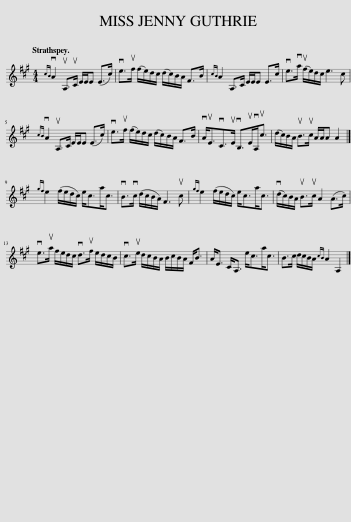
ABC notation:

X:1
L:1/8
Q:1/4=120
M:4/4
I:linebreak $
K:A
V:1 treble
V:1
{cB} vA2 uA,>uC E/E/E (E>c) | ve>uf (f/e/)d/c/ (d/c/)B/A/ F>B |{cB} A2 A,>C E/E/E E>c | ve>va (uf/e/)d/c/ e3 c |${cB} vA2 uA,>C E/E/E (E>c) | %5
 ve>uf (f/e/)d/c/ (d/c/)B/A/ F>B | vA<uEvC>uE vB,>uEvA,<uc | (d/c/)B/A/ uB>uc A/A/A A2 |]${gf} e2 (f/e/d/c/) e<ca<c | vB>vc (d/c/B/A/) F3 uc | %10
{gf} e2 (f/e/d/c/) e<ca<c | (vd/c/)B/A/ uB>uc A2 (A>c) |$ ve>ua f/e/d/c/ vd>uf e/d/c/B/ | vc>ue d/c/B/A/ B/c/B/A/ F<B | A<E C<A, e<ca<c | %15
 B>c d/c/B/A/{cB} A2 A,2 |] %16
